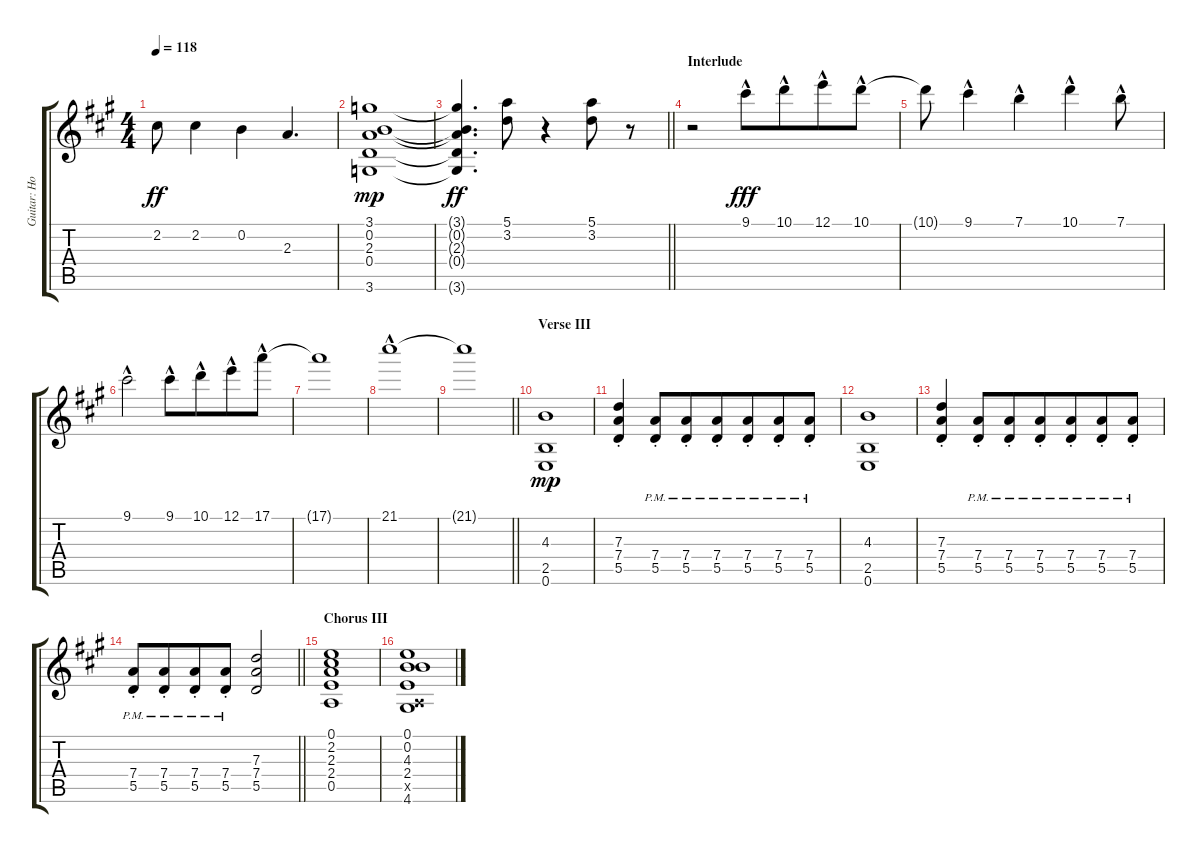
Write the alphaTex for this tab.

\track ("Guitar: Howard" "Guitar: Ho") {instrument overdrivenguitar}
\staff {score tabs}
\tuning (E4 B3 G3 D3 A2 E2) {hide}
\ts (4 4)
\tempo 118
\clef g2
\ks a
2.2{t}.8{dy ff} 2.2.4 0.2.4 2.3.4{d} |
(3.1 0.2 2.3 0.4 3.6).1{dy mp} |
\barLineRight lightlight
(3.1{t} 0.2{t} 2.3{t} 0.4{t} 3.6{t}).4{d dy ff} (5.1 3.2).8 r.4 (5.1 3.2).8 r.8 |
\section ("" "Interlude")
r.2 9.1{hac}.8{dy fff beam merge} 10.1{hac}.8{beam merge} 12.1{hac}.8{beam merge} 10.1{hac}.8 |
10.1{t}.8 9.1{hac}.4 7.1{hac}.4 10.1{hac}.4 7.1{hac}.8 |
9.1{hac}.2 9.1{hac}.8{beam merge} 10.1{hac}.8{beam merge} 12.1{hac}.8{beam merge} 17.1{hac}.8 |
17.1{t}.1 |
21.1{hac}.1 |
\barLineRight lightlight
21.1{t}.1 |
\section ("" "Verse III")
(4.3 2.5 0.6).1{dy mp} |
(7.3 7.4{st} 5.5{st}).4 (7.4{pm st} 5.5{pm st}).8{beam merge} (7.4{pm st} 5.5{pm st}).8{beam merge} (7.4{pm st} 5.5{pm st}).8{beam merge} (7.4{pm st} 5.5{pm st}).8{beam merge} (7.4{pm st} 5.5{pm st}).8{beam merge} (7.4{pm st} 5.5{pm st}).8 |
(4.3 2.5 0.6).1 |
(7.3 7.4{st} 5.5{st}).4 (7.4{pm st} 5.5{pm st}).8{beam merge} (7.4{pm st} 5.5{pm st}).8{beam merge} (7.4{pm st} 5.5{pm st}).8{beam merge} (7.4{pm st} 5.5{pm st}).8{beam merge} (7.4{pm st} 5.5{pm st}).8{beam merge} (7.4{pm st} 5.5{pm st}).8 |
\barLineRight lightlight
(7.4{pm st} 5.5{pm st}).8{beam merge} (7.4{pm st} 5.5{pm st}).8{beam merge} (7.4{pm st} 5.5{pm st}).8{beam merge} (7.4{pm st} 5.5{pm st}).8 (7.3 7.4 5.5).2 |
\section ("" "Chorus III")
(0.1 2.2 2.3 2.4 0.5).1 |
(0.1 0.2 4.3 2.4 0.5{x} 4.6).1
